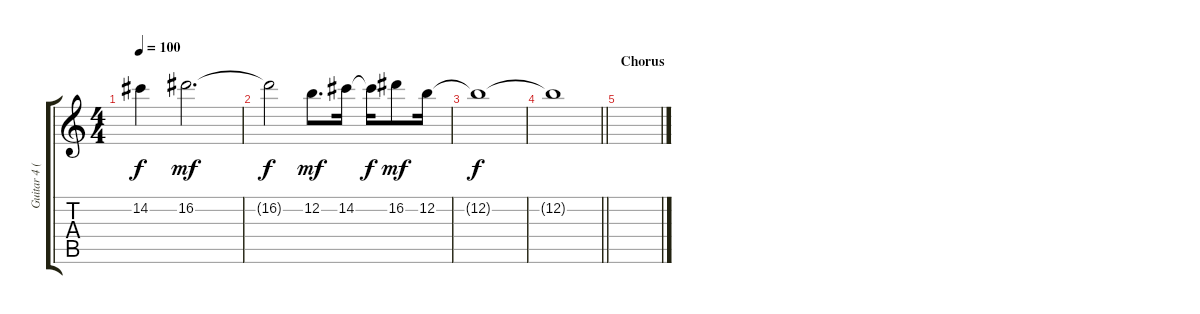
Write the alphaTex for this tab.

\track ("Guitar 4 (Dist)" "Guitar 4 (") {instrument distortionguitar}
\staff {score tabs}
\tuning (E4 B3 G3 D3 A2 E2) {hide}
\ts (4 4)
\tempo 100
\clef g2
\ks c
14.2{t}.4{dy f} 16.2.2{d dy mf} |
16.2{t}.2{dy f} 12.2.8{d dy mf} 14.2.16 14.2{t}.16{dy f} 16.2.8{dy mf} 12.2.16 |
12.2{t}.1{dy f} |
\barLineRight lightlight
12.2{t}.1 |
\section ("" "Chorus")
